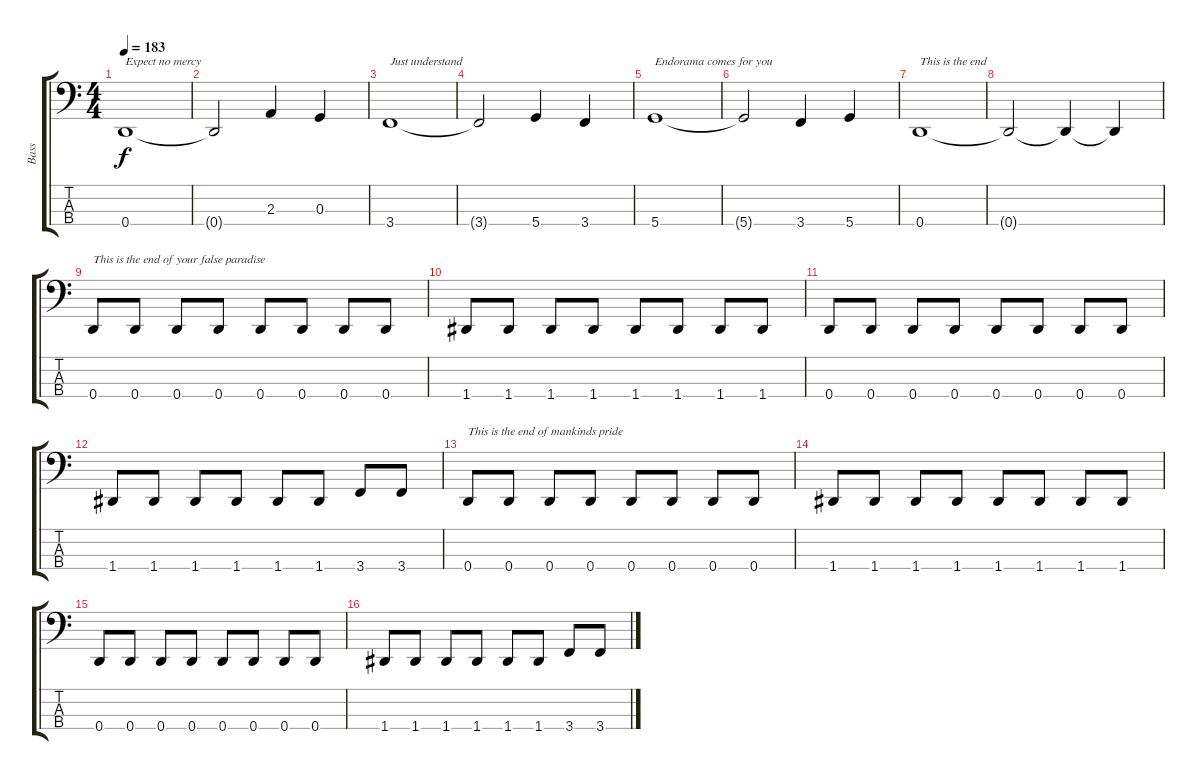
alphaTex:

\track ("Bass" "Bass") {instrument electricbasspick}
\staff {score tabs}
\tuning (F2 C2 G1 D1) {hide}
\ts (4 4)
\tempo 183
\clef f4
\ks c
0.4.1{txt "Expect no mercy" dy f} |
0.4{t}.2 2.3.4 0.3.4 |
3.4.1{txt "Just understand"} |
3.4{t}.2 5.4.4 3.4.4 |
5.4.1{txt "Endorama comes for you"} |
5.4{t}.2 3.4.4 5.4.4 |
0.4.1{txt "This is the end"} |
0.4{t}.2 0.4{t}.4 0.4{t}.4 |
0.4.8{txt "This is the end of your false paradise"} 0.4.8 0.4.8 0.4.8 0.4.8 0.4.8 0.4.8 0.4.8 |
1.4.8 1.4.8 1.4.8 1.4.8 1.4.8 1.4.8 1.4.8 1.4.8 |
0.4.8 0.4.8 0.4.8 0.4.8 0.4.8 0.4.8 0.4.8 0.4.8 |
1.4.8 1.4.8 1.4.8 1.4.8 1.4.8 1.4.8 3.4.8 3.4.8 |
0.4.8{txt "This is the end of mankinds pride"} 0.4.8 0.4.8 0.4.8 0.4.8 0.4.8 0.4.8 0.4.8 |
1.4.8 1.4.8 1.4.8 1.4.8 1.4.8 1.4.8 1.4.8 1.4.8 |
0.4.8 0.4.8 0.4.8 0.4.8 0.4.8 0.4.8 0.4.8 0.4.8 |
1.4.8 1.4.8 1.4.8 1.4.8 1.4.8 1.4.8 3.4.8 3.4.8
